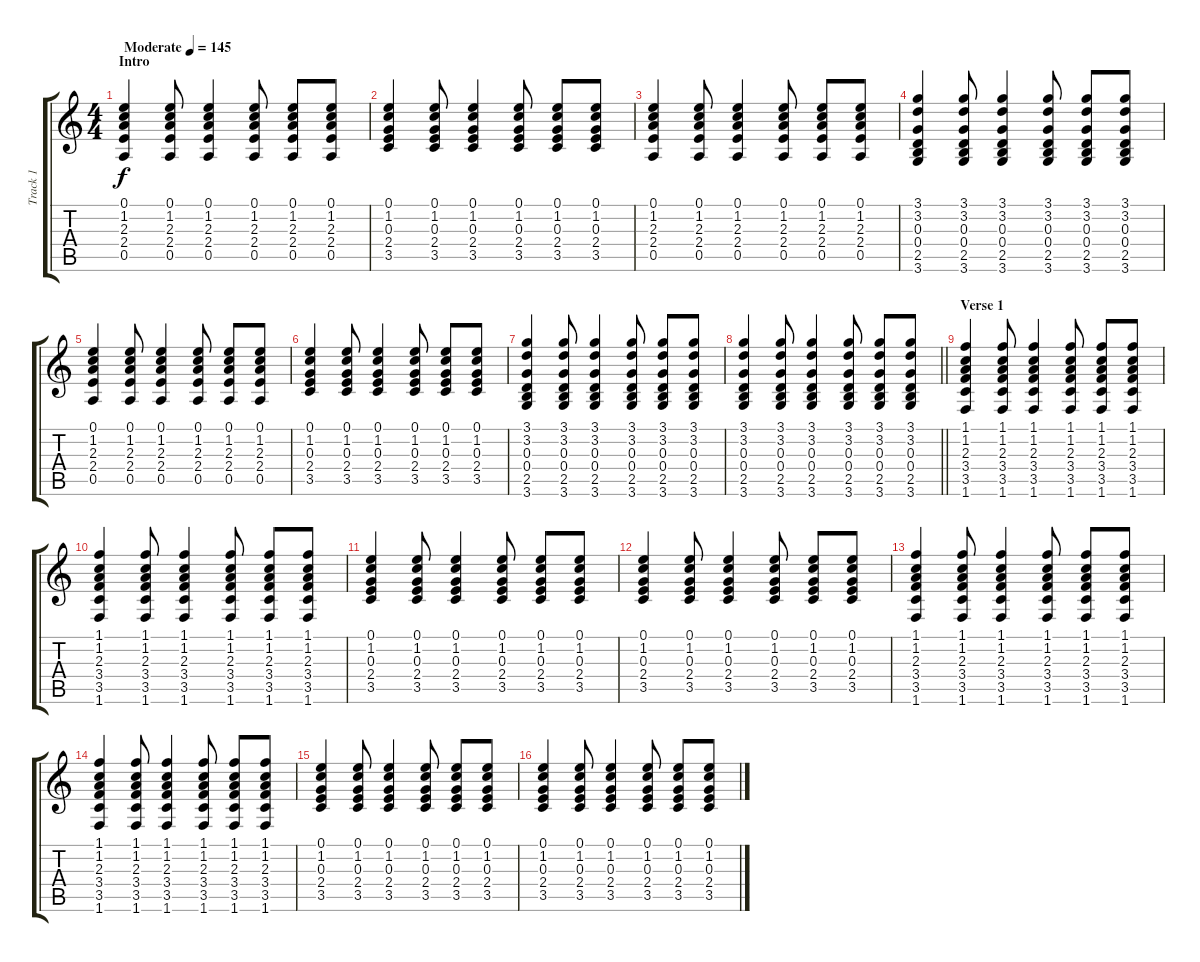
\track ("Track 1" "Track 1") {instrument acousticguitarsteel}
\staff {score tabs}
\tuning (E4 B3 G3 D3 A2 E2) {hide}
\ts (4 4)
\section ("" "Intro")
\tempo (145 "Moderate")
\clef g2
\ks c
(0.1 1.2 2.3 2.4 0.5).4{dy f instrument acousticguitarsteel} (0.1 1.2 2.3 2.4 0.5).8 (0.1 1.2 2.3 2.4 0.5).4 (0.1 1.2 2.3 2.4 0.5).8 (0.1 1.2 2.3 2.4 0.5).8 (0.1 1.2 2.3 2.4 0.5).8 |
(0.1 1.2 0.3 2.4 3.5).4 (0.1 1.2 0.3 2.4 3.5).8 (0.1 1.2 0.3 2.4 3.5).4 (0.1 1.2 0.3 2.4 3.5).8 (0.1 1.2 0.3 2.4 3.5).8 (0.1 1.2 0.3 2.4 3.5).8 |
(0.1 1.2 2.3 2.4 0.5).4 (0.1 1.2 2.3 2.4 0.5).8 (0.1 1.2 2.3 2.4 0.5).4 (0.1 1.2 2.3 2.4 0.5).8 (0.1 1.2 2.3 2.4 0.5).8 (0.1 1.2 2.3 2.4 0.5).8 |
(3.1 3.2 0.3 0.4 2.5 3.6).4 (3.1 3.2 0.3 0.4 2.5 3.6).8 (3.1 3.2 0.3 0.4 2.5 3.6).4 (3.1 3.2 0.3 0.4 2.5 3.6).8 (3.1 3.2 0.3 0.4 2.5 3.6).8 (3.1 3.2 0.3 0.4 2.5 3.6).8 |
(0.1 1.2 2.3 2.4 0.5).4 (0.1 1.2 2.3 2.4 0.5).8 (0.1 1.2 2.3 2.4 0.5).4 (0.1 1.2 2.3 2.4 0.5).8 (0.1 1.2 2.3 2.4 0.5).8 (0.1 1.2 2.3 2.4 0.5).8 |
(0.1 1.2 0.3 2.4 3.5).4 (0.1 1.2 0.3 2.4 3.5).8 (0.1 1.2 0.3 2.4 3.5).4 (0.1 1.2 0.3 2.4 3.5).8 (0.1 1.2 0.3 2.4 3.5).8 (0.1 1.2 0.3 2.4 3.5).8 |
(3.1 3.2 0.3 0.4 2.5 3.6).4 (3.1 3.2 0.3 0.4 2.5 3.6).8 (3.1 3.2 0.3 0.4 2.5 3.6).4 (3.1 3.2 0.3 0.4 2.5 3.6).8 (3.1 3.2 0.3 0.4 2.5 3.6).8 (3.1 3.2 0.3 0.4 2.5 3.6).8 |
\barLineRight lightlight
(3.1 3.2 0.3 0.4 2.5 3.6).4 (3.1 3.2 0.3 0.4 2.5 3.6).8 (3.1 3.2 0.3 0.4 2.5 3.6).4 (3.1 3.2 0.3 0.4 2.5 3.6).8 (3.1 3.2 0.3 0.4 2.5 3.6).8 (3.1 3.2 0.3 0.4 2.5 3.6).8 |
\section ("" "Verse 1")
(1.1 1.2 2.3 3.4 3.5 1.6).4 (1.1 1.2 2.3 3.4 3.5 1.6).8 (1.1 1.2 2.3 3.4 3.5 1.6).4 (1.1 1.2 2.3 3.4 3.5 1.6).8 (1.1 1.2 2.3 3.4 3.5 1.6).8 (1.1 1.2 2.3 3.4 3.5 1.6).8 |
(1.1 1.2 2.3 3.4 3.5 1.6).4 (1.1 1.2 2.3 3.4 3.5 1.6).8 (1.1 1.2 2.3 3.4 3.5 1.6).4 (1.1 1.2 2.3 3.4 3.5 1.6).8 (1.1 1.2 2.3 3.4 3.5 1.6).8 (1.1 1.2 2.3 3.4 3.5 1.6).8 |
(0.1 1.2 0.3 2.4 3.5).4 (0.1 1.2 0.3 2.4 3.5).8 (0.1 1.2 0.3 2.4 3.5).4 (0.1 1.2 0.3 2.4 3.5).8 (0.1 1.2 0.3 2.4 3.5).8 (0.1 1.2 0.3 2.4 3.5).8 |
(0.1 1.2 0.3 2.4 3.5).4 (0.1 1.2 0.3 2.4 3.5).8 (0.1 1.2 0.3 2.4 3.5).4 (0.1 1.2 0.3 2.4 3.5).8 (0.1 1.2 0.3 2.4 3.5).8 (0.1 1.2 0.3 2.4 3.5).8 |
(1.1 1.2 2.3 3.4 3.5 1.6).4 (1.1 1.2 2.3 3.4 3.5 1.6).8 (1.1 1.2 2.3 3.4 3.5 1.6).4 (1.1 1.2 2.3 3.4 3.5 1.6).8 (1.1 1.2 2.3 3.4 3.5 1.6).8 (1.1 1.2 2.3 3.4 3.5 1.6).8 |
(1.1 1.2 2.3 3.4 3.5 1.6).4 (1.1 1.2 2.3 3.4 3.5 1.6).8 (1.1 1.2 2.3 3.4 3.5 1.6).4 (1.1 1.2 2.3 3.4 3.5 1.6).8 (1.1 1.2 2.3 3.4 3.5 1.6).8 (1.1 1.2 2.3 3.4 3.5 1.6).8 |
(0.1 1.2 0.3 2.4 3.5).4 (0.1 1.2 0.3 2.4 3.5).8 (0.1 1.2 0.3 2.4 3.5).4 (0.1 1.2 0.3 2.4 3.5).8 (0.1 1.2 0.3 2.4 3.5).8 (0.1 1.2 0.3 2.4 3.5).8 |
(0.1 1.2 0.3 2.4 3.5).4 (0.1 1.2 0.3 2.4 3.5).8 (0.1 1.2 0.3 2.4 3.5).4 (0.1 1.2 0.3 2.4 3.5).8 (0.1 1.2 0.3 2.4 3.5).8 (0.1 1.2 0.3 2.4 3.5).8
